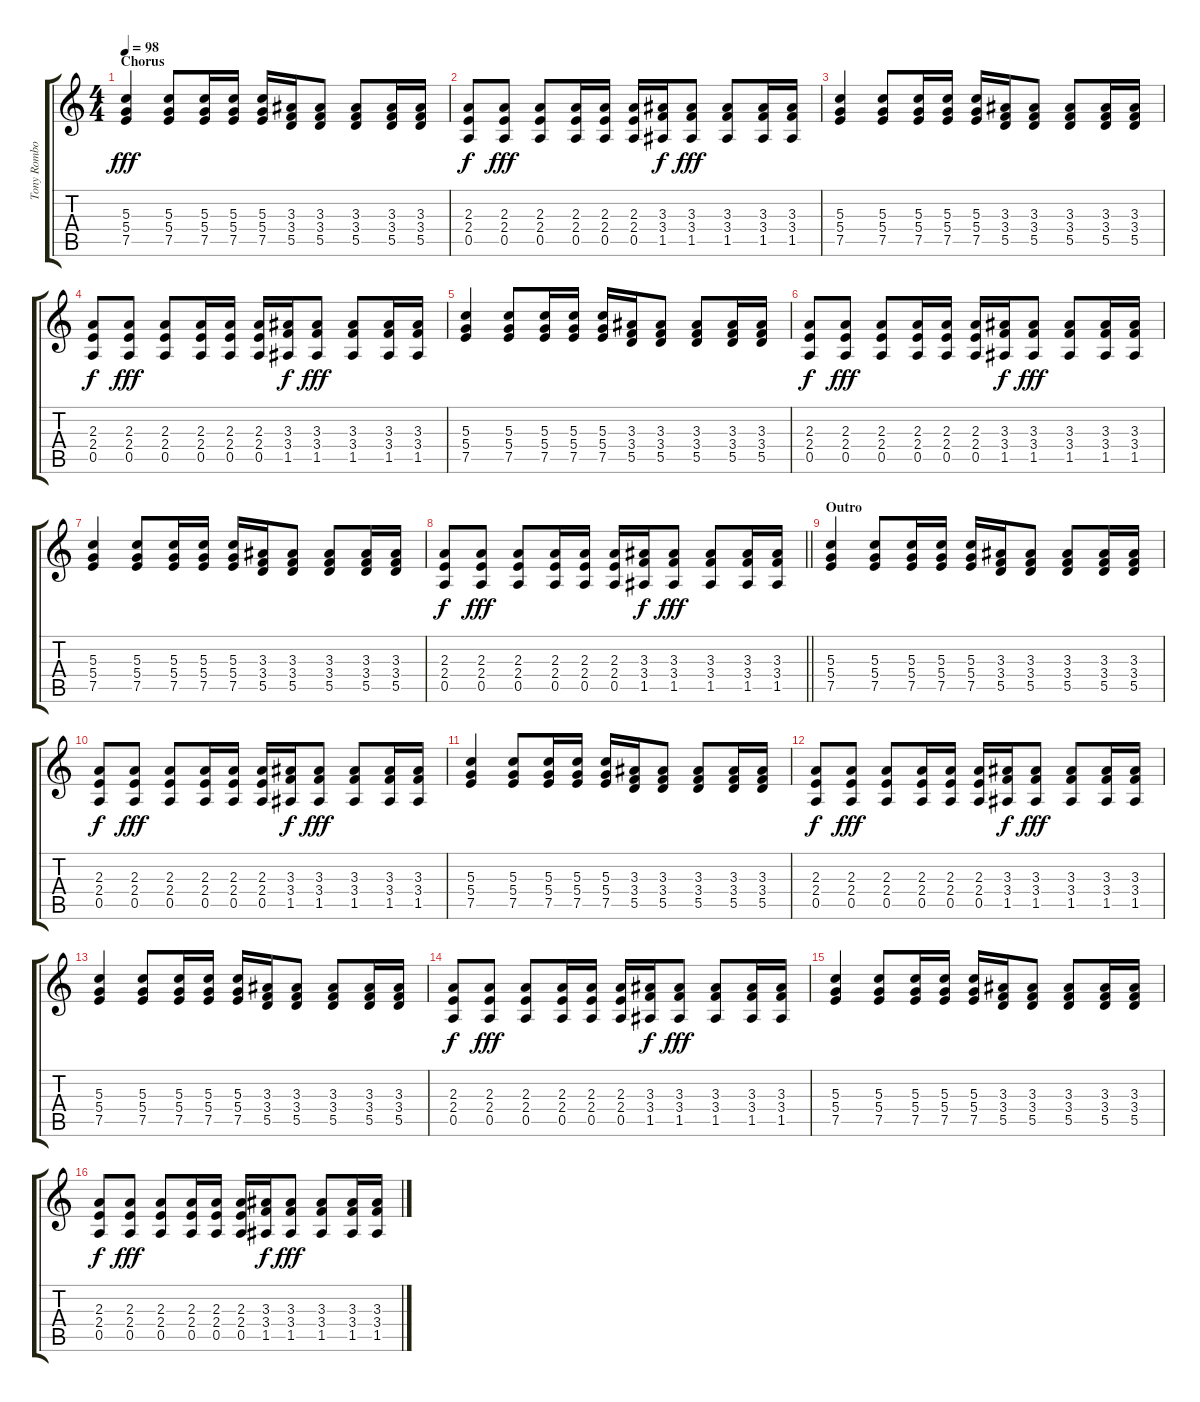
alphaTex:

\track ("Tony Rombola - Disto Guitar" "Tony Rombo") {instrument distortionguitar}
\staff {score tabs}
\tuning (E4 B3 G3 D3 A2 D2) {hide}
\ts (4 4)
\section ("" "Chorus")
\tempo 98
\clef g2
\ks c
(5.3 5.4 7.5).4{dy fff} (5.3 5.4 7.5).8 (5.3 5.4 7.5).16 (5.3 5.4 7.5).16 (5.3 5.4 7.5).16 (3.3 3.4 5.5).16 (3.3 3.4 5.5).8 (3.3 3.4 5.5).8 (3.3 3.4 5.5).16 (3.3 3.4 5.5).16 |
(2.3 2.4 0.5).8{dy f} (2.3 2.4 0.5).8{dy fff} (2.3 2.4 0.5).8 (2.3 2.4 0.5).16 (2.3 2.4 0.5).16 (2.3 2.4 0.5).16 (3.3 3.4 1.5).16{dy f} (3.3 3.4 1.5).8{dy fff} (3.3 3.4 1.5).8 (3.3 3.4 1.5).16 (3.3 3.4 1.5).16 |
(5.3 5.4 7.5).4 (5.3 5.4 7.5).8 (5.3 5.4 7.5).16 (5.3 5.4 7.5).16 (5.3 5.4 7.5).16 (3.3 3.4 5.5).16 (3.3 3.4 5.5).8 (3.3 3.4 5.5).8 (3.3 3.4 5.5).16 (3.3 3.4 5.5).16 |
(2.3 2.4 0.5).8{dy f} (2.3 2.4 0.5).8{dy fff} (2.3 2.4 0.5).8 (2.3 2.4 0.5).16 (2.3 2.4 0.5).16 (2.3 2.4 0.5).16 (3.3 3.4 1.5).16{dy f} (3.3 3.4 1.5).8{dy fff} (3.3 3.4 1.5).8 (3.3 3.4 1.5).16 (3.3 3.4 1.5).16 |
(5.3 5.4 7.5).4 (5.3 5.4 7.5).8 (5.3 5.4 7.5).16 (5.3 5.4 7.5).16 (5.3 5.4 7.5).16 (3.3 3.4 5.5).16 (3.3 3.4 5.5).8 (3.3 3.4 5.5).8 (3.3 3.4 5.5).16 (3.3 3.4 5.5).16 |
(2.3 2.4 0.5).8{dy f} (2.3 2.4 0.5).8{dy fff} (2.3 2.4 0.5).8 (2.3 2.4 0.5).16 (2.3 2.4 0.5).16 (2.3 2.4 0.5).16 (3.3 3.4 1.5).16{dy f} (3.3 3.4 1.5).8{dy fff} (3.3 3.4 1.5).8 (3.3 3.4 1.5).16 (3.3 3.4 1.5).16 |
(5.3 5.4 7.5).4 (5.3 5.4 7.5).8 (5.3 5.4 7.5).16 (5.3 5.4 7.5).16 (5.3 5.4 7.5).16 (3.3 3.4 5.5).16 (3.3 3.4 5.5).8 (3.3 3.4 5.5).8 (3.3 3.4 5.5).16 (3.3 3.4 5.5).16 |
\barLineRight lightlight
(2.3 2.4 0.5).8{dy f} (2.3 2.4 0.5).8{dy fff} (2.3 2.4 0.5).8 (2.3 2.4 0.5).16 (2.3 2.4 0.5).16 (2.3 2.4 0.5).16 (3.3 3.4 1.5).16{dy f} (3.3 3.4 1.5).8{dy fff} (3.3 3.4 1.5).8 (3.3 3.4 1.5).16 (3.3 3.4 1.5).16 |
\section ("" "Outro")
(5.3 5.4 7.5).4 (5.3 5.4 7.5).8 (5.3 5.4 7.5).16 (5.3 5.4 7.5).16 (5.3 5.4 7.5).16 (3.3 3.4 5.5).16 (3.3 3.4 5.5).8 (3.3 3.4 5.5).8 (3.3 3.4 5.5).16 (3.3 3.4 5.5).16 |
(2.3 2.4 0.5).8{dy f} (2.3 2.4 0.5).8{dy fff} (2.3 2.4 0.5).8 (2.3 2.4 0.5).16 (2.3 2.4 0.5).16 (2.3 2.4 0.5).16 (3.3 3.4 1.5).16{dy f} (3.3 3.4 1.5).8{dy fff} (3.3 3.4 1.5).8 (3.3 3.4 1.5).16 (3.3 3.4 1.5).16 |
(5.3 5.4 7.5).4 (5.3 5.4 7.5).8 (5.3 5.4 7.5).16 (5.3 5.4 7.5).16 (5.3 5.4 7.5).16 (3.3 3.4 5.5).16 (3.3 3.4 5.5).8 (3.3 3.4 5.5).8 (3.3 3.4 5.5).16 (3.3 3.4 5.5).16 |
(2.3 2.4 0.5).8{dy f} (2.3 2.4 0.5).8{dy fff} (2.3 2.4 0.5).8 (2.3 2.4 0.5).16 (2.3 2.4 0.5).16 (2.3 2.4 0.5).16 (3.3 3.4 1.5).16{dy f} (3.3 3.4 1.5).8{dy fff} (3.3 3.4 1.5).8 (3.3 3.4 1.5).16 (3.3 3.4 1.5).16 |
(5.3 5.4 7.5).4 (5.3 5.4 7.5).8 (5.3 5.4 7.5).16 (5.3 5.4 7.5).16 (5.3 5.4 7.5).16 (3.3 3.4 5.5).16 (3.3 3.4 5.5).8 (3.3 3.4 5.5).8 (3.3 3.4 5.5).16 (3.3 3.4 5.5).16 |
(2.3 2.4 0.5).8{dy f} (2.3 2.4 0.5).8{dy fff} (2.3 2.4 0.5).8 (2.3 2.4 0.5).16 (2.3 2.4 0.5).16 (2.3 2.4 0.5).16 (3.3 3.4 1.5).16{dy f} (3.3 3.4 1.5).8{dy fff} (3.3 3.4 1.5).8 (3.3 3.4 1.5).16 (3.3 3.4 1.5).16 |
(5.3 5.4 7.5).4 (5.3 5.4 7.5).8 (5.3 5.4 7.5).16 (5.3 5.4 7.5).16 (5.3 5.4 7.5).16 (3.3 3.4 5.5).16 (3.3 3.4 5.5).8 (3.3 3.4 5.5).8 (3.3 3.4 5.5).16 (3.3 3.4 5.5).16 |
(2.3 2.4 0.5).8{dy f} (2.3 2.4 0.5).8{dy fff} (2.3 2.4 0.5).8 (2.3 2.4 0.5).16 (2.3 2.4 0.5).16 (2.3 2.4 0.5).16 (3.3 3.4 1.5).16{dy f} (3.3 3.4 1.5).8{dy fff} (3.3 3.4 1.5).8 (3.3 3.4 1.5).16 (3.3 3.4 1.5).16
